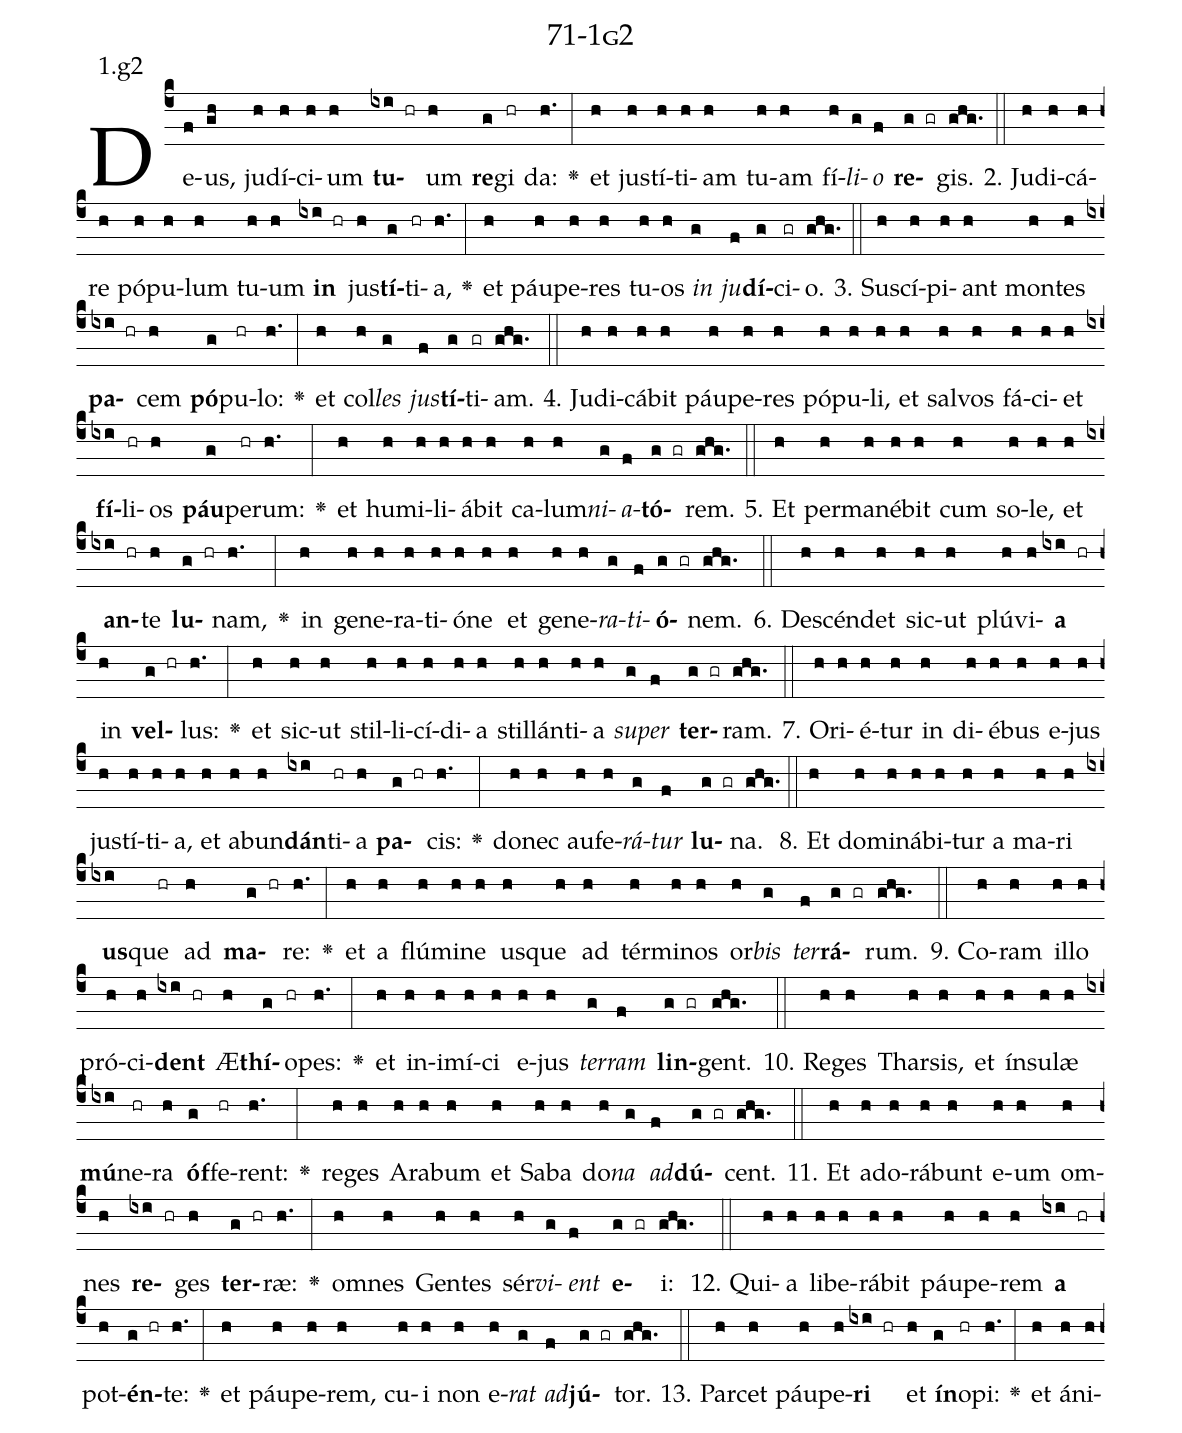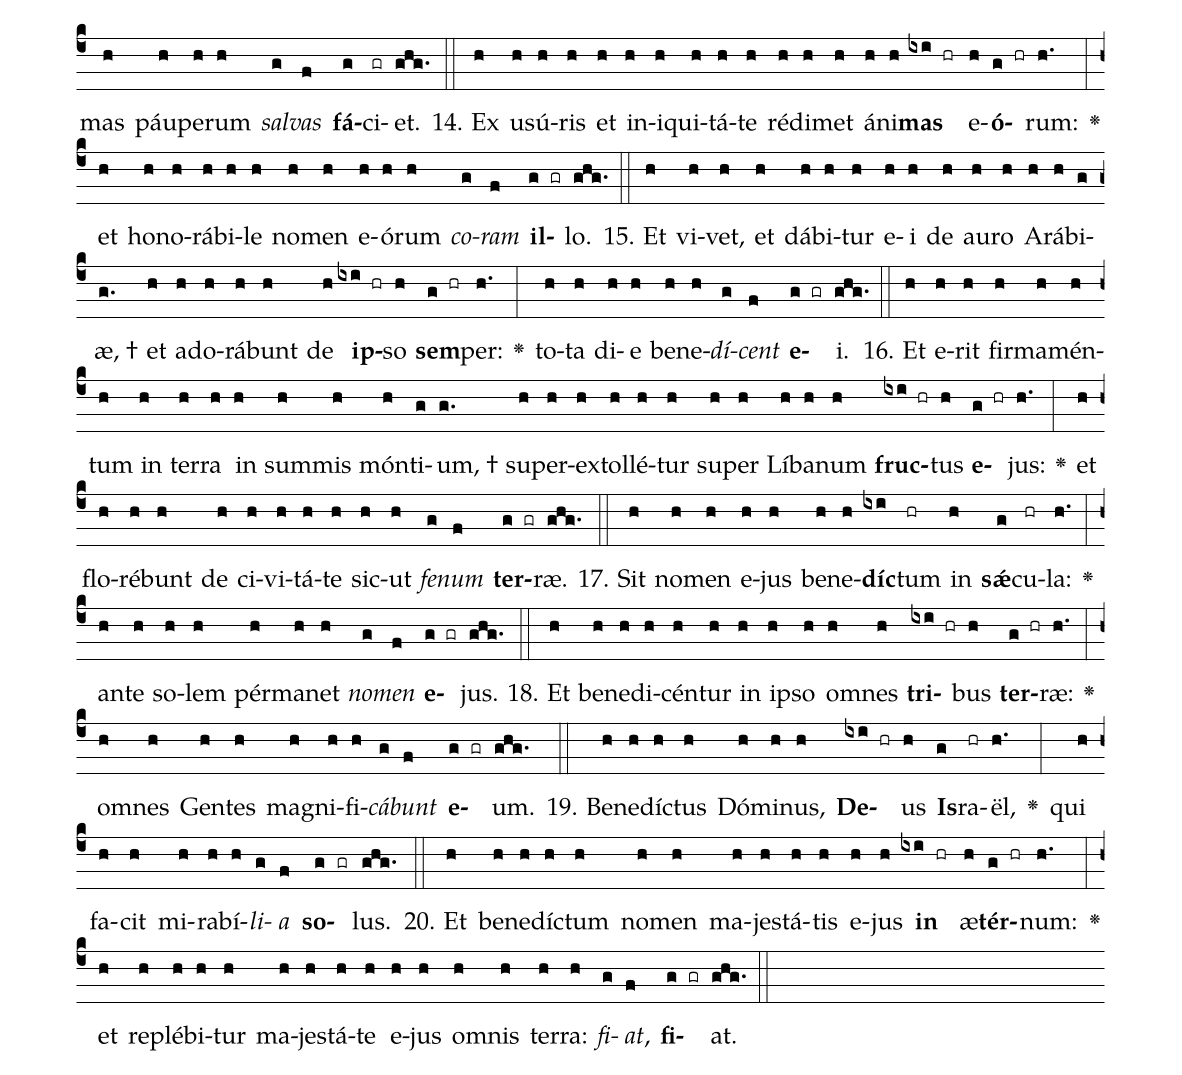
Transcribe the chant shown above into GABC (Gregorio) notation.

name: 71-1g2;
annotation: 1.g2;
%%
(c4)De(f)us,(gh) ju(h)dí(h)ci(h)um(h) <b>tu</b>(ixi hr)um(h) <b>re</b>(g)gi(hr) da:(h.) <v>\greheightstar</v>(:) et(h) jus(h)tí(h)ti(h)am(h) tu(h)am(h) fí(h)<i>li</i>(g)<i>o</i>(f) <b>re</b>(g gr)gis.(ghg.) (::)
2. Ju(h)di(h)cá(h)re(h) pó(h)pu(h)lum(h) tu(h)um(h) <b>in</b>(ixi hr) jus(h)<b>tí</b>(g)ti(hr)a,(h.) <v>\greheightstar</v>(:) et(h) páu(h)pe(h)res(h) tu(h)os(h) <i>in</i>(g) <i>ju</i>(f)<b>dí</b>(g)ci(gr)o.(ghg.) (::)
3. Su(h)scí(h)pi(h)ant(h) mon(h)tes(h) <b>pa</b>(ixi hr)cem(h) <b>pó</b>(g)pu(hr)lo:(h.) <v>\greheightstar</v>(:) et(h) col(h)<i>les</i>(g) <i>jus</i>(f)<b>tí</b>(g)ti(gr)am.(ghg.) (::)
4. Ju(h)di(h)cá(h)bit(h) páu(h)pe(h)res(h) pó(h)pu(h)li,(h) et(h) sal(h)vos(h) fá(h)ci(h)et(h) <b>fí</b>(ixi)li(hr)os(h) <b>páu</b>(g)pe(hr)rum:(h.) <v>\greheightstar</v>(:) et(h) hu(h)mi(h)li(h)á(h)bit(h) ca(h)lum(h)<i>ni</i>(g)<i>a</i>(f)<b>tó</b>(g gr)rem.(ghg.) (::)
5. Et(h) per(h)ma(h)né(h)bit(h) cum(h) so(h)le,(h) et(h) <b>an</b>(ixi hr)te(h) <b>lu</b>(g hr)nam,(h.) <v>\greheightstar</v>(:) in(h) ge(h)ne(h)ra(h)ti(h)ó(h)ne(h) et(h) ge(h)ne(h)<i>ra</i>(g)<i>ti</i>(f)<b>ó</b>(g gr)nem.(ghg.) (::)
6. De(h)scén(h)det(h) sic(h)ut(h) plú(h)vi(h)<b>a</b>(ixi hr) in(h) <b>vel</b>(g hr)lus:(h.) <v>\greheightstar</v>(:) et(h) sic(h)ut(h) stil(h)li(h)cí(h)di(h)a(h) stil(h)lán(h)ti(h)a(h) <i>su</i>(g)<i>per</i>(f) <b>ter</b>(g gr)ram.(ghg.) (::)
7. O(h)ri(h)é(h)tur(h) in(h) di(h)é(h)bus(h) e(h)jus(h) jus(h)tí(h)ti(h)a,(h) et(h) ab(h)un(h)<b>dán</b>(ixi)ti(hr)a(h) <b>pa</b>(g hr)cis:(h.) <v>\greheightstar</v>(:) do(h)nec(h) au(h)fe(h)<i>rá</i>(g)<i>tur</i>(f) <b>lu</b>(g gr)na.(ghg.) (::)
8. Et(h) do(h)mi(h)ná(h)bi(h)tur(h) a(h) ma(h)ri(h) <b>us</b>(ixi)que(hr) ad(h) <b>ma</b>(g hr)re:(h.) <v>\greheightstar</v>(:) et(h) a(h) flú(h)mi(h)ne(h) us(h)que(h) ad(h) tér(h)mi(h)nos(h) or(h)<i>bis</i>(g) <i>ter</i>(f)<b>rá</b>(g gr)rum.(ghg.) (::)
9. Co(h)ram(h) il(h)lo(h) pró(h)ci(h)<b>dent</b>(ixi hr) Æ(h)<b>thí</b>(g)o(hr)pes:(h.) <v>\greheightstar</v>(:) et(h) in(h)i(h)mí(h)ci(h) e(h)jus(h) <i>ter</i>(g)<i>ram</i>(f) <b>lin</b>(g gr)gent.(ghg.) (::)
10. Re(h)ges(h) Thar(h)sis,(h) et(h) ín(h)su(h)læ(h) <b>mú</b>(ixi)ne(hr)ra(h) <b>óf</b>(g)fe(hr)rent:(h.) <v>\greheightstar</v>(:) re(h)ges(h) A(h)ra(h)bum(h) et(h) Sa(h)ba(h) do(h)<i>na</i>(g) <i>ad</i>(f)<b>dú</b>(g gr)cent.(ghg.) (::)
11. Et(h) ad(h)o(h)rá(h)bunt(h) e(h)um(h) om(h)nes(h) <b>re</b>(ixi hr)ges(h) <b>ter</b>(g hr)ræ:(h.) <v>\greheightstar</v>(:) om(h)nes(h) Gen(h)tes(h) sér(h)<i>vi</i>(g)<i>ent</i>(f) <b>e</b>(g gr)i:(ghg.) (::)
12. Qui(h)a(h) li(h)be(h)rá(h)bit(h) páu(h)pe(h)rem(h) <b>a</b>(ixi hr) pot(h)<b>én</b>(g hr)te:(h.) <v>\greheightstar</v>(:) et(h) páu(h)pe(h)rem,(h) cu(h)i(h) non(h) e(h)<i>rat</i>(g) <i>ad</i>(f)<b>jú</b>(g gr)tor.(ghg.) (::)
13. Par(h)cet(h) páu(h)pe(h)<b>ri</b>(ixi hr) et(h) <b>ín</b>(g)o(hr)pi:(h.) <v>\greheightstar</v>(:) et(h) á(h)ni(h)mas(h) páu(h)pe(h)rum(h) <i>sal</i>(g)<i>vas</i>(f) <b>fá</b>(g)ci(gr)et.(ghg.) (::)
14. Ex(h) u(h)sú(h)ris(h) et(h) in(h)i(h)qui(h)tá(h)te(h) réd(h)i(h)met(h) á(h)ni(h)<b>mas</b>(ixi hr) e(h)<b>ó</b>(g hr)rum:(h.) <v>\greheightstar</v>(:) et(h) ho(h)no(h)rá(h)bi(h)le(h) no(h)men(h) e(h)ó(h)rum(h) <i>co</i>(g)<i>ram</i>(f) <b>il</b>(g gr)lo.(ghg.) (::)
15. Et(h) vi(h)vet,(h) et(h) dá(h)bi(h)tur(h) e(h)i(h) de(h) au(h)ro(h) A(h)rá(h)bi(g)æ, †(g.) et(h) ad(h)o(h)rá(h)bunt(h) de(h) <b>ip</b>(ixi hr)so(h) <b>sem</b>(g hr)per:(h.) <v>\greheightstar</v>(:) to(h)ta(h) di(h)e(h) be(h)ne(h)<i>dí</i>(g)<i>cent</i>(f) <b>e</b>(g gr)i.(ghg.) (::)
16. Et(h) e(h)rit(h) fir(h)ma(h)mén(h)tum(h) in(h) ter(h)ra(h) in(h) sum(h)mis(h) món(h)ti(g)um, †(g.) su(h)per(h)ex(h)tol(h)lé(h)tur(h) su(h)per(h) Lí(h)ba(h)num(h) <b>fruc</b>(ixi hr)tus(h) <b>e</b>(g hr)jus:(h.) <v>\greheightstar</v>(:) et(h) flo(h)ré(h)bunt(h) de(h) ci(h)vi(h)tá(h)te(h) sic(h)ut(h) <i>fe</i>(g)<i>num</i>(f) <b>ter</b>(g gr)ræ.(ghg.) (::)
17. Sit(h) no(h)men(h) e(h)jus(h) be(h)ne(h)<b>díc</b>(ixi)tum(hr) in(h) <b>sǽ</b>(g)cu(hr)la:(h.) <v>\greheightstar</v>(:) an(h)te(h) so(h)lem(h) pér(h)ma(h)net(h) <i>no</i>(g)<i>men</i>(f) <b>e</b>(g gr)jus.(ghg.) (::)
18. Et(h) be(h)ne(h)di(h)cén(h)tur(h) in(h) ip(h)so(h) om(h)nes(h) <b>tri</b>(ixi hr)bus(h) <b>ter</b>(g hr)ræ:(h.) <v>\greheightstar</v>(:) om(h)nes(h) Gen(h)tes(h) ma(h)gni(h)fi(h)<i>cá</i>(g)<i>bunt</i>(f) <b>e</b>(g gr)um.(ghg.) (::)
19. Be(h)ne(h)díc(h)tus(h) Dó(h)mi(h)nus,(h) <b>De</b>(ixi hr)us(h) <b>Is</b>(g)ra(hr)ël,(h.) <v>\greheightstar</v>(:) qui(h) fa(h)cit(h) mi(h)ra(h)bí(h)<i>li</i>(g)<i>a</i>(f) <b>so</b>(g gr)lus.(ghg.) (::)
20. Et(h) be(h)ne(h)díc(h)tum(h) no(h)men(h) ma(h)jes(h)tá(h)tis(h) e(h)jus(h) <b>in</b>(ixi hr) æ(h)<b>tér</b>(g hr)num:(h.) <v>\greheightstar</v>(:) et(h) re(h)plé(h)bi(h)tur(h) ma(h)jes(h)tá(h)te(h) e(h)jus(h) om(h)nis(h) ter(h)ra:(h) <i>fi</i>(g)<i>at</i>,(f) <b>fi</b>(g gr)at.(ghg.) (::)
